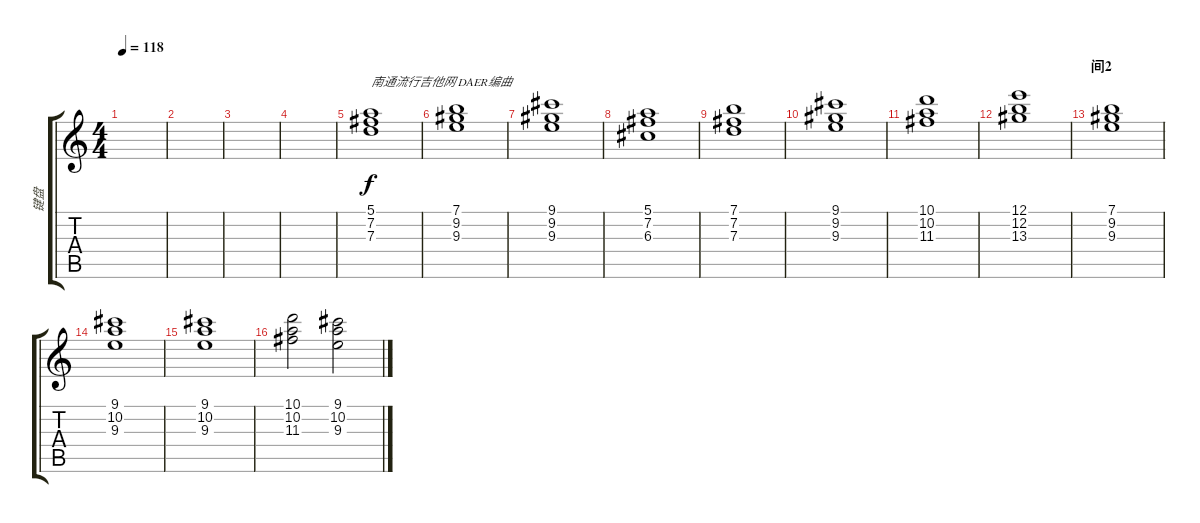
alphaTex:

\track ("键盘" "键盘") {instrument stringensemble2}
\staff {score tabs}
\tuning (E5 B4 G4 D4 A3 E3) {hide}
\ts (4 4)
\tempo 118
\clef g2
\ks c
|
|
|
|
(5.1 7.2 7.3).1{txt "南通流行吉他网 DAER编曲"} |
(7.1 9.2 9.3).1 |
(9.1 9.2 9.3).1 |
(5.1 7.2 6.3).1 |
(7.1 7.2 7.3).1 |
(9.1 9.2 9.3).1 |
(10.1 10.2 11.3).1 |
(12.1 12.2 13.3).1 |
\section ("" "间2")
(7.1 9.2 9.3).1 |
(9.1 10.2 9.3).1 |
(9.1 10.2 9.3).1 |
(10.1 10.2 11.3).2 (9.1 10.2 9.3).2
